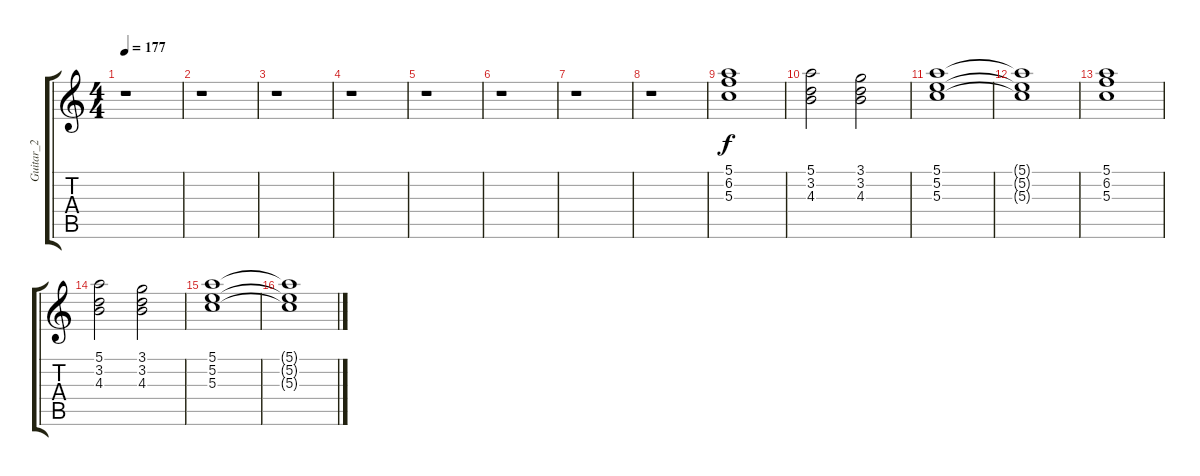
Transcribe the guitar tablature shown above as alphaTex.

\track ("Guitar_2" "Guitar_2") {instrument distortionguitar}
\staff {score tabs}
\tuning (E4 B3 G3 D3 A2 E2) {hide}
\ts (4 4)
\tempo 177
\clef g2
\ks c
r.1{dy f instrument distortionguitar} |
r.1 |
r.1 |
r.1 |
r.1 |
r.1 |
r.1 |
r.1 |
(5.1 6.2 5.3).1 |
(5.1 3.2 4.3).2 (3.1 3.2 4.3).2 |
(5.1 5.2 5.3).1 |
(5.1{t} 5.2{t} 5.3{t}).1 |
(5.1 6.2 5.3).1 |
(5.1 3.2 4.3).2 (3.1 3.2 4.3).2 |
(5.1 5.2 5.3).1 |
(5.1{t} 5.2{t} 5.3{t}).1
